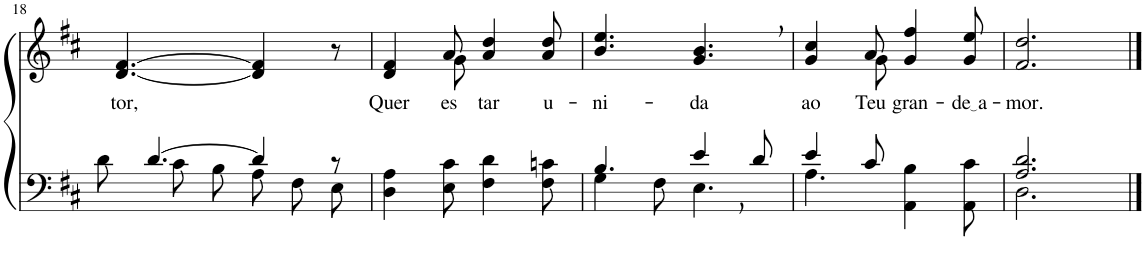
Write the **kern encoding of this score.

**kern	**kern	**text
*part2	*part1	*part1
*staff2	*staff1	*staff1
*I"Parte III e IV	*I"Parte I e II	*
!!LO:PB:g=z
*clefF4	*clefG2	*
*Trd1c2	*Trd1c2	*
*k[f#c#]	*k[f#c#]	*
*M6/8	*M6/8	*
=18	=18	=18
*^	*	*
!	!	!	!LO:LY:b
[4.d/	8d\L	[4.d/ [4.f#/	tor,
.	8c#\	.	.
.	8B\J	.	.
4d/]	8A\L	4d/] 4f#/]	.
.	8F#\	.	.
8r	8E\J	8r	.
=19	=19	=19	=19
!	!	!	!LO:LY:b
*v	*v	*^	*
4D\ 4A\	4d/ 4f#/	4ryy	Quer
!	!	!	!LO:LY:b
8E\ 8c#\	8a/	8g\	es-
!	!	!	!LO:LY:b
4F#\ 4d\	4a/ 4dd/	4.ryy	-tar
!	!	!	!LO:LY:b
8F#\ 8cn\	8a/ 8dd/	.	u-
*	*v	*v	*
=20	=20	=20
*^	*	*
!	!	!	!LO:LY:b
4.B/	4G\	4.b/ 4.ee/	-ni-
.	8F#\	.	.
!	!	!	!LO:LY:b
4e,/	4.E\	4.g/, 4.b/,	-da
8d/	.	.	.
=21	=21	=21	=21
!	!	!	!LO:LY:b
*	*	*^	*
4e/	4.A\	4g/ 4cc#/	4ryy	ao
!	!	!	!	!LO:LY:b
8c#/	.	8a/	8g\	Teu
!	!	!	!	!LO:LY:b
4.ryy	4AA\ 4B\	4g/ 4ff#/	4.ryy	gran-
!	!	!	!	!LO:LY:b
.	8AA\ 8c#\	8g/ 8ee/	.	de a
*	*	*v	*v	*
=22	=22	=22	=22
!	!	!	!LO:LY:b
2.A/ 2.d/	2.D\	2.f#/ 2.dd/	-mor.
*v	*v	*	*
==	==	==
*-	*-	*-
